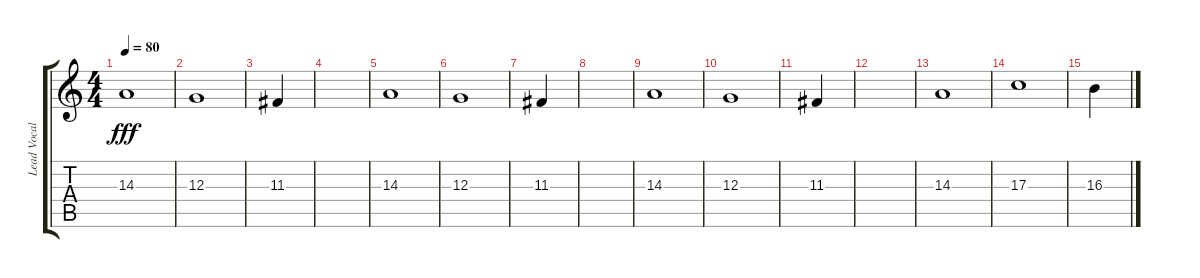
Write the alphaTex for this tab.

\track ("Lead Vocals (jón şor birgisson)" "Lead Vocal") {instrument englishhorn}
\staff {score tabs}
\tuning (E4 B3 G3 D3 A2 E2) {hide}
\ts (4 4)
\tempo 80
\clef g2
\ks c
14.3.1{dy fff} |
12.3.1 |
11.3.4 |
|
14.3.1 |
12.3.1 |
11.3.4 |
|
14.3.1 |
12.3.1 |
11.3.4 |
|
14.3.1 |
17.3.1 |
16.3.4
